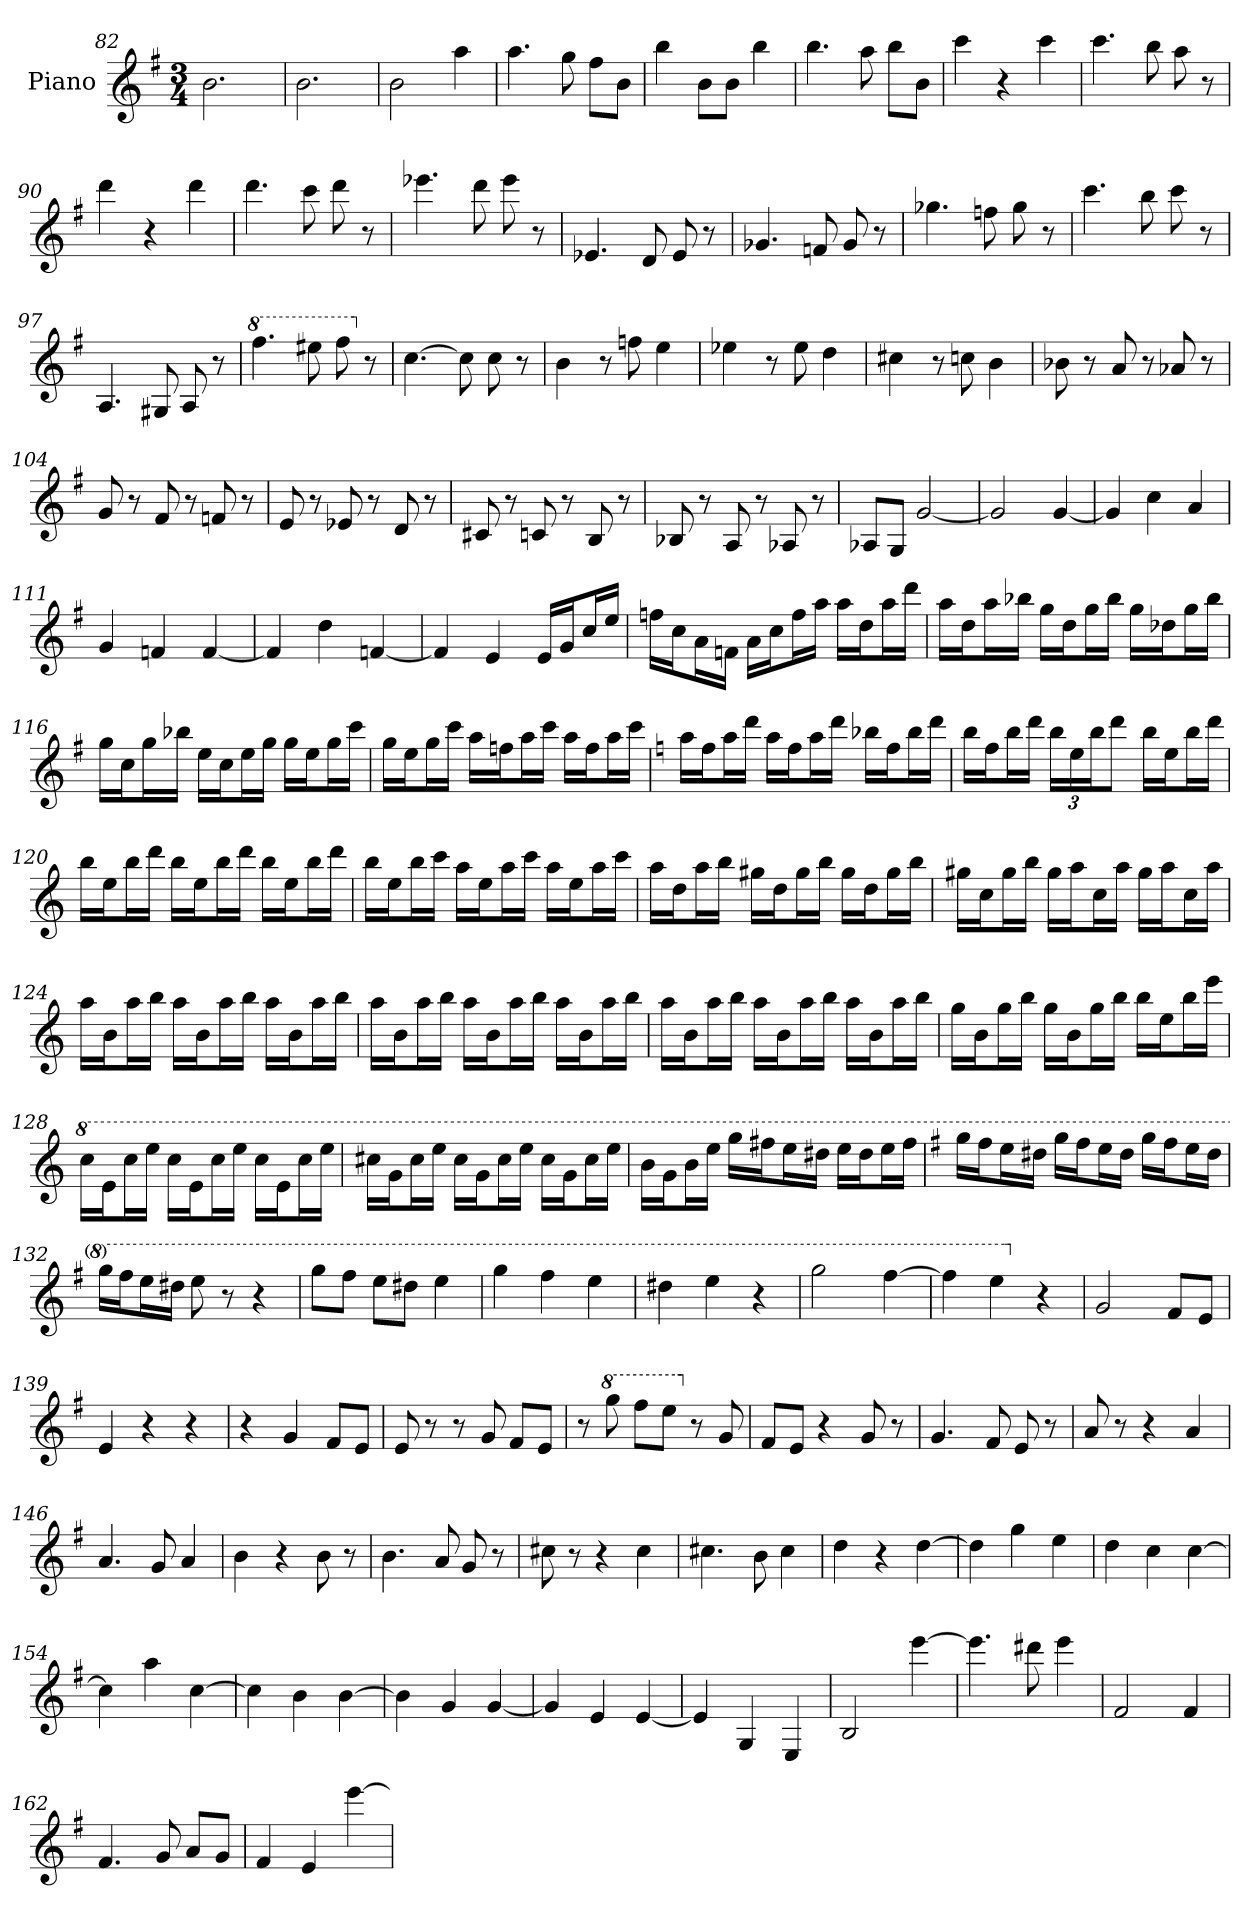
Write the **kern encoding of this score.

**kern
*part1
*staff1
*I"Piano
*I'Pno
*clefG2
*k[f#]
*e:
*M3/4
=82
2.b
=83
2.b
=84
2b
4aa
=85
4.aa
8gg
8ff#\L
8b\J
=86
4bb
8b\L
8b\J
4bb
=87
4.bb
8aa
8bb\L
8b\J
=88
4ccc
4r
4ccc
=89
4.ccc
8bb
8aa
8r
=90
4ddd
4r
4ddd
=91
4.ddd
8ccc
8ddd
8r
=92
4.eee-X
8ddd
8eee-
8r
=93
4.e-X
8d
8e-
8r
=94
4.g-X
8fn
8g-
8r
=95
4.gg-X
8ffn
8gg-
8r
=96
4.ccc
8bb
8ccc
8r
=97
4.A
8G#X
8A
8r
=98
*8va
4.fff#
8eee#X
8fff#
*X8va
8r
=99
[4.cc
8cc]
8cc
8r
=100
4b
8r
8ffn
4ee
=101
4ee-X
8r
8ee-
4dd
=102
4cc#X
8r
8ccn
4b
=103
8b-X
8r
8a
8r
8a-X
8r
=104
8g
8r
8f#
8r
8fn
8r
=105
8e
8r
8e-X
8r
8d
8r
=106
8c#X
8r
8cn
8r
8B
8r
=107
8B-X
8r
8A
8r
8A-X
8r
=108
8A-X/L
8G/J
[2g
=109
2g]
[4g
=110
4g]
4cc
4a
=111
4g
4fn
[4f
=112
4f]
4dd
[4fn
=113
4f]
4e
16e/LL
16g/J
16cc/L
16ee/JJ
=114
16ffn\LL
16cc\J
16a\L
16fn\JJ
16a\LL
16cc\J
16ff\L
16aa\JJ
16aa\LL
16dd\J
16aa\L
16ddd\JJ
=115
16aa\LL
16dd\J
16aa\L
16bb-X\JJ
16gg\LL
16dd\J
16gg\L
16bb-\JJ
16gg\LL
16dd-X\J
16gg\L
16bb-\JJ
=116
16gg\LL
16cc\J
16gg\L
16bb-X\JJ
16ee\LL
16cc\J
16ee\L
16gg\JJ
16gg\LL
16ee\J
16gg\L
16ccc\JJ
=117
16gg\LL
16ee\J
16gg\L
16ccc\JJ
16aa\LL
16ffn\J
16aa\L
16ccc\JJ
16aa\LL
16ff\J
16aa\L
16ccc\JJ
=118
*k[]
16aa\LL
16ff\J
16aa\L
16ddd\JJ
16aa\LL
16ff\J
16aa\L
16ddd\JJ
16bb-X\LL
16ff\J
16bb-\L
16ddd\JJ
=119
16bb\LL
16ff\J
16bb\L
16ddd\JJ
24bb\LL
24ee\
24bb\J
8ddd\J
16bb\LL
16ee\J
16bb\L
16ddd\JJ
=120
16bb\LL
16ee\J
16bb\L
16ddd\JJ
16bb\LL
16ee\J
16bb\L
16ddd\JJ
16bb\LL
16ee\J
16bb\L
16ddd\JJ
=121
16bb\LL
16ee\J
16bb\L
16ccc\JJ
16aa\LL
16ee\J
16aa\L
16ccc\JJ
16aa\LL
16ee\J
16aa\L
16ccc\JJ
=122
16aa\LL
16dd\J
16aa\L
16bb\JJ
16gg#X\LL
16dd\J
16gg#\L
16bb\JJ
16gg#\LL
16dd\J
16gg#\L
16bb\JJ
=123
16gg#X\LL
16cc\J
16gg#\L
16bb\JJ
16gg#\LL
16aa\J
16cc\L
16aa\JJ
16gg#\LL
16aa\J
16cc\L
16aa\JJ
=124
16aa\LL
16b\J
16aa\L
16bb\JJ
16aa\LL
16b\J
16aa\L
16bb\JJ
16aa\LL
16b\J
16aa\L
16bb\JJ
=125
16aa\LL
16b\J
16aa\L
16bb\JJ
16aa\LL
16b\J
16aa\L
16bb\JJ
16aa\LL
16b\J
16aa\L
16bb\JJ
=126
16aa\LL
16b\J
16aa\L
16bb\JJ
16aa\LL
16b\J
16aa\L
16bb\JJ
16aa\LL
16b\J
16aa\L
16bb\JJ
=127
16gg\LL
16b\J
16gg\L
16bb\JJ
16gg\LL
16b\J
16gg\L
16bb\JJ
16bb\LL
16ee\J
16bb\L
16eee\JJ
=128
*8va
16ccc\LL
16ee\J
16ccc\L
16eee\JJ
16ccc\LL
16ee\J
16ccc\L
16eee\JJ
16ccc\LL
16ee\J
16ccc\L
16eee\JJ
=129
16ccc#X\LL
16gg\J
16ccc#\L
16eee\JJ
16ccc#\LL
16gg\J
16ccc#\L
16eee\JJ
16ccc#\LL
16gg\J
16ccc#\L
16eee\JJ
=130
16bb\LL
16gg\J
16bb\L
16eee\JJ
16ggg\LL
16fff#X\J
16eee\L
16ddd#X\JJ
16eee\LL
16ddd#\J
16eee\L
16fff#\JJ
=131
*k[f#]
16ggg\LL
16fff#\J
16eee\L
16ddd#X\JJ
16ggg\LL
16fff#\J
16eee\L
16ddd#\JJ
16ggg\LL
16fff#\J
16eee\L
16ddd#\JJ
=132
16ggg\LL
16fff#\J
16eee\L
16ddd#X\JJ
8eee
8r
4r
=133
8ggg\L
8fff#\J
8eee\L
8ddd#X\J
4eee
=134
4ggg
4fff#
4eee
=135
4ddd#X
4eee
4r
=136
2ggg
[4fff#
=137
4fff#]
4eee
*X8va
4r
=138
2g
8f#/L
8e/J
=139
4e
4r
4r
=140
4r
4g
8f#/L
8e/J
=141
8e
8r
8r
8g
8f#/L
8e/J
=142
8r
*8va
8ggg
8fff#\L
8eee\J
*X8va
8r
8g
=143
8f#/L
8e/J
4r
8g
8r
=144
4.g
8f#
8e
8r
=145
8a
8r
4r
4a
=146
4.a
8g
4a
=147
4b
4r
8b
8r
=148
4.b
8a
8g
8r
=149
8cc#X
8r
4r
4cc#
=150
4.cc#X
8b
4cc#
=151
4dd
4r
[4dd
=152
4dd]
4gg
4ee
=153
4dd
4cc
[4cc
=154
4cc]
4aa
[4cc
=155
4cc]
4b
[4b
=156
4b]
4g
[4g
=157
4g]
4e
[4e
=158
4e]
4G
4E
=159
2B
[4eee
=160
4.eee]
8ddd#X
4eee
=161
2f#
4f#
=162
4.f#
8g
8a/L
8g/J
=163
4f#
4e
[4eee
=
*-
